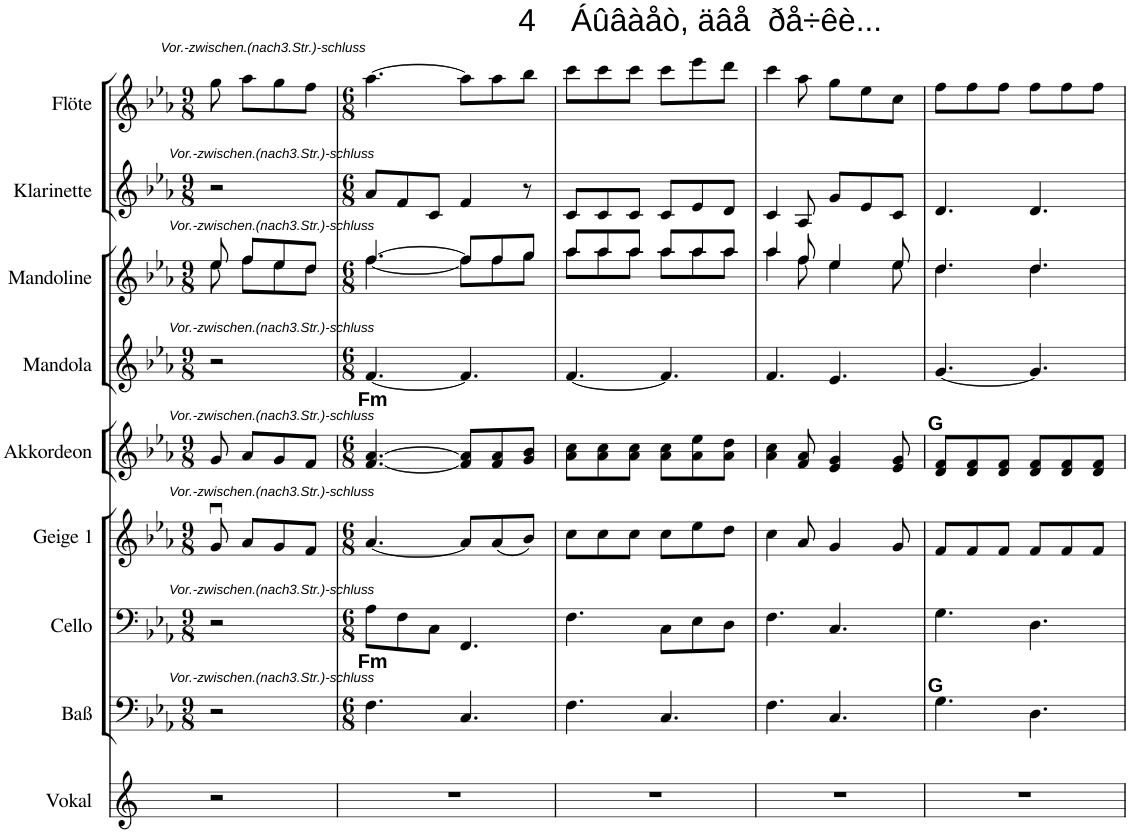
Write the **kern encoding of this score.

**kern	**kern	**kern	**kern	**kern	**kern	**kern	**kern	**kern
*part9	*part8	*part7	*part6	*part5	*part4	*part3	*part2	*part1
*staff9	*staff8	*staff7	*staff6	*staff5	*staff4	*staff3	*staff2	*staff1
*I"Vokal	*I"Baß	*I"Cello	*I"Geige 1	*I"Akkordeon	*I"Mandola	*I"Mandoline	*I"Klarinette	*I"Flöte
*I'V.	*I'B.	*I'C	*I'G.1	*I'Akk.	*I'Man.	*I'M.	*I'Kl.	*I'F.
*clefG2	*clefF4	*clefF4	*clefG2	*clefG2	*clefG2	*clefG2	*clefG2	*clefG2
*	*	*	*	*	*	*	*Trd1c2	*
*k[]	*k[b-e-a-]	*k[b-e-a-]	*k[b-e-a-]	*k[b-e-a-]	*k[b-e-a-]	*k[b-e-a-]	*k[b-e-a-]	*k[b-e-a-]
*	*M9/8	*M9/8	*M9/8	*M9/8	*M9/8	*M9/8	*M9/8	*M9/8
=1	=1	=1	=1	=1	=1	=1	=1	=1
*	*	*	*	*	*	*^	*	*
!	!	!	!	!	!	!	!	!	!LO:TX:a:i:t=Vor.-zwischen.(nach3.Str.)-schluss
!	!	!	!	!	!	!	!	!LO:TX:a:i:t=Vor.-zwischen.(nach3.Str.)-schluss	!
!	!	!	!	!	!	!LO:TX:a:i:t=Vor.-zwischen.(nach3.Str.)-schluss	!	!	!
!	!	!	!	!	!LO:TX:a:i:t=Vor.-zwischen.(nach3.Str.)-schluss	!	!	!	!
!	!	!	!	!LO:TX:a:i:t=Vor.-zwischen.(nach3.Str.)-schluss	!	!	!	!	!
!	!	!	!LO:TX:a:i:t=Vor.-zwischen.(nach3.Str.)-schluss	!	!	!	!	!	!
!	!	!LO:TX:a:i:t=Vor.-zwischen.(nach3.Str.)-schluss	!	!	!	!	!	!	!
!	!LO:TX:a:i:t=Vor.-zwischen.(nach3.Str.)-schluss	!	!	!	!	!	!	!	!
2r	2r	2r	8gu/	8g/	2r	8ee-/	8ee-\	2r	8gg\
.	.	.	8a-/L	8a-/L	.	8ff/L	8ff\L	.	8aa-\L
.	.	.	8g/	8g/	.	8ee-/	8ee-\	.	8gg\
.	.	.	8f/J	8f/J	.	8dd/J	8dd\J	.	8ff\J
=2	=2	=2	=2	=2	=2	=2	=2	=2	=2
*	*M6/8	*M6/8	*M6/8	*M6/8	*M6/8	*M6/8	*	*M6/8	*M6/8
!	!	!	!	!LO:TX:a:B:t=Fm	!	!	!	!	!
!	!LO:TX:a:B:t=Fm	!	!	!	!	!	!	!	!
1r	4.F\	8A-\L	[4.a-/	[4.f/ [4.a-/	[4.f/	[4.ff/	[4.ff\	8a-/L	[4.aa-\
.	.	8F\	.	.	.	.	.	8f/	.
.	.	8C\J	.	.	.	.	.	8c/J	.
.	4.C/	4.FF/	8a-/L]	8f/] 8a-/]L	4.f/]	8ff/L]	8ff\L]	4f/	8aa-\L]
.	.	.	(8a-/	8f/ 8a-/	.	8ff/	8ff\	.	8aa-\
.	.	.	8b-/J)	8g/ 8b-/J	.	8gg/J	8gg\J	8r	8bb-\J
.	4ryy	4ryy	4ryy	4ryy	4ryy	4ryy	4ryy	4ryy	4ryy
=3	=3	=3	=3	=3	=3	=3	=3	=3	=3
1r	4.F\	4.F\	8cc\L	8a-\ 8cc\L	[4.f/	8aa-/L	8aa-\L	8c/L	8ccc\L
.	.	.	8cc\	8a-\ 8cc\	.	8aa-/	8aa-\	8c/	8ccc\
.	.	.	8cc\J	8a-\ 8cc\J	.	8aa-/J	8aa-\J	8c/J	8ccc\J
.	4.C/	8C\L	8cc\L	8a-\ 8cc\L	4.f/]	8aa-/L	8aa-\L	8c/L	8ccc\L
!	!	!	!	!	!	!	!	!	!LO:TX:a:t=4    Áûâàåò, äâå  ðå÷êè...
.	.	8E-\	8ee-\	8a-\ 8ee-\	.	8aa-/	8aa-\	8e-/	8eee-\
.	.	8D\J	8dd\J	8a-\ 8dd\J	.	8aa-/J	8aa-\J	8d/J	8ddd\J
.	4ryy	4ryy	4ryy	4ryy	4ryy	4ryy	4ryy	4ryy	4ryy
=4	=4	=4	=4	=4	=4	=4	=4	=4	=4
1r	4.F\	4.F\	4cc\	4a-\ 4cc\	4.f/	4aa-/	4aa-\	4c/	4ccc\
.	.	.	8a-/	8f/ 8a-/	.	8ff/	8ff\	8A-/	8aa-\
.	4.C/	4.C/	4g/	4e-/ 4g/	4.e-/	4ee-/	4ee-\	8g/L	8gg\L
.	.	.	.	.	.	.	.	8e-/	8ee-\
.	.	.	8g/	8e-/ 8g/	.	8ee-/	8ee-\	8c/J	8cc\J
.	4ryy	4ryy	4ryy	4ryy	4ryy	4ryy	4ryy	4ryy	4ryy
=5	=5	=5	=5	=5	=5	=5	=5	=5	=5
!	!	!	!	!LO:TX:a:B:t=G	!	!	!	!	!
!	!LO:TX:a:B:t=G	!	!	!	!	!	!	!	!
1r	4.G\	4.G\	8f/L	8d/ 8f/L	[4.g/	4.dd/	4.dd\	4.d/	8ff\L
.	.	.	8f/	8d/ 8f/	.	.	.	.	8ff\
.	.	.	8f/J	8d/ 8f/J	.	.	.	.	8ff\J
.	4.D\	4.D\	8f/L	8d/ 8f/L	4.g/]	4.dd/	4.dd\	4.d/	8ff\L
.	.	.	8f/	8d/ 8f/	.	.	.	.	8ff\
.	.	.	8f/J	8d/ 8f/J	.	.	.	.	8ff\J
.	4ryy	4ryy	4ryy	4ryy	4ryy	4ryy	4ryy	4ryy	4ryy
*	*	*	*	*	*	*v	*v	*	*
=	=	=	=	=	=	=	=	=
*-	*-	*-	*-	*-	*-	*-	*-	*-
